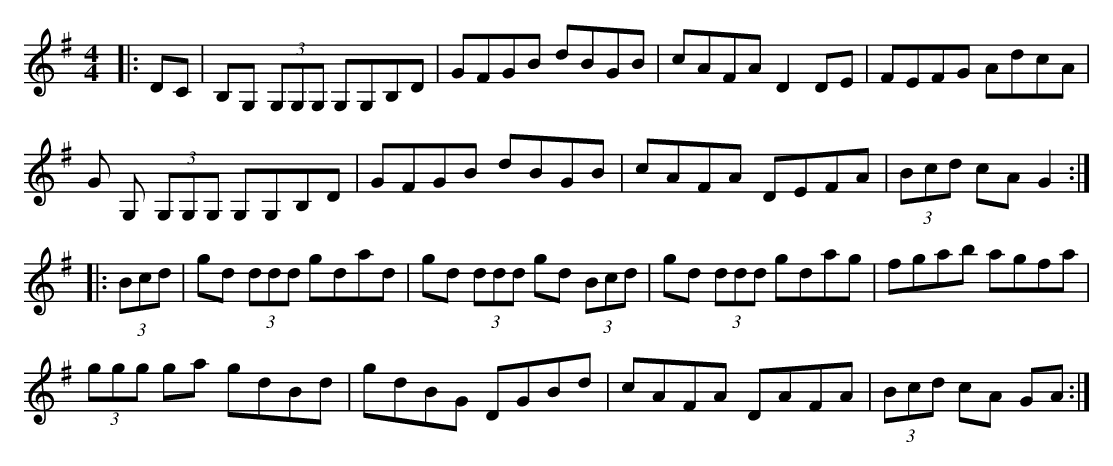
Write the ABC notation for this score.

X:1
M:4/4
K:G
|:DC|B,G, (3G,G,G, G,G,B,D|GFGB dBGB|cAFA D2DE|FEFG AdcA|
G G, (3G,G,G, G,G,B,D|GFGB dBGB|cAFA DEFA|(3Bcd cA G2:|
|:(3Bcd|gd (3ddd gdad|gd (3ddd gd (3Bcd|gd (3ddd gdag|fgab agfa|
(3ggg ga gdBd|gdBG DGBd|cAFA DAFA|(3Bcd cA GA:|
